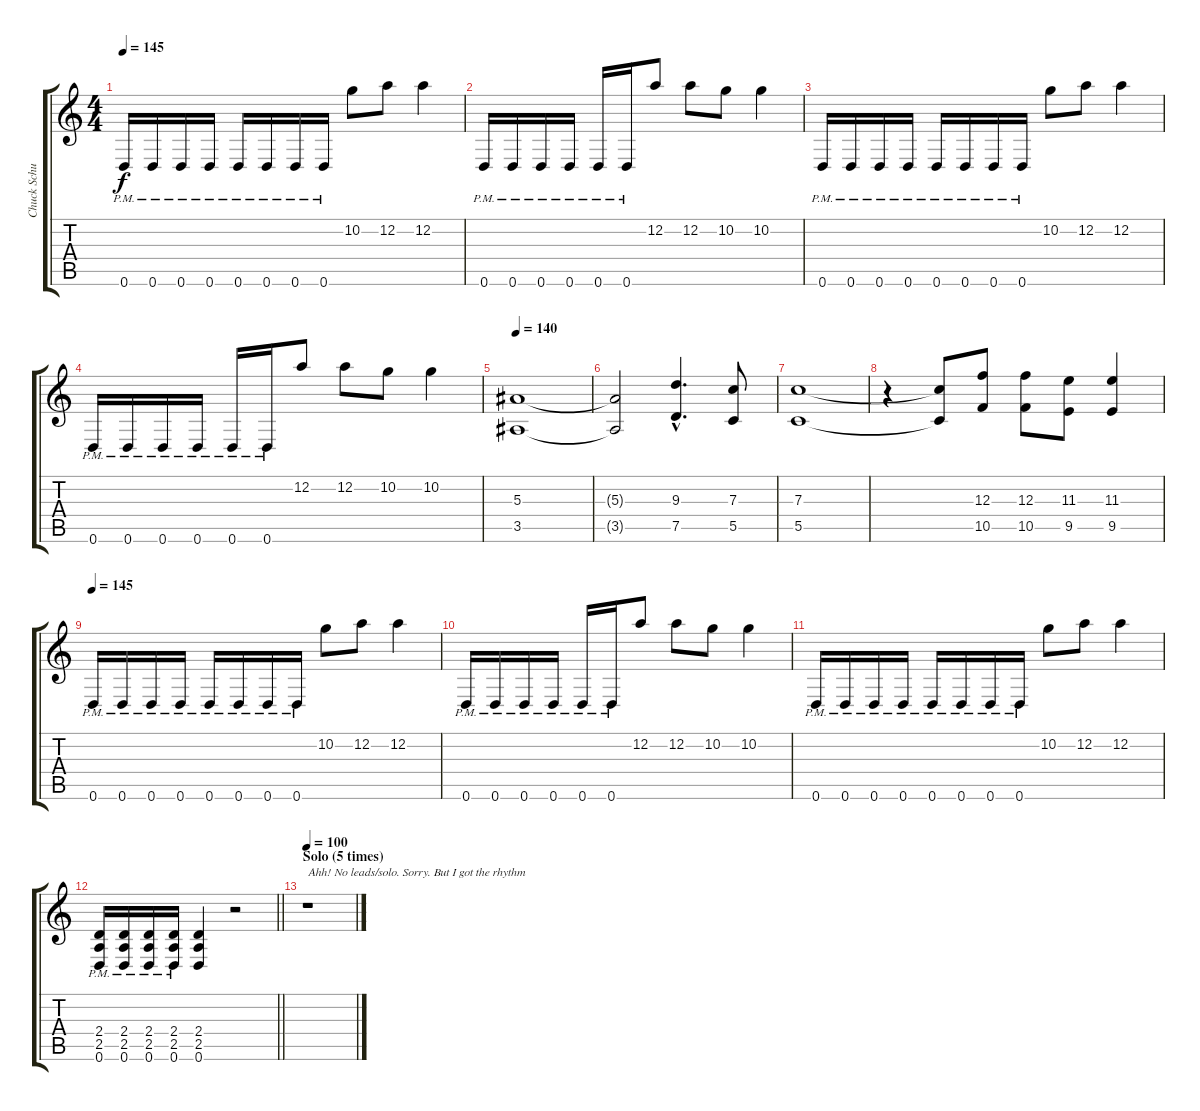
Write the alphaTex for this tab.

\track ("Chuck Schuldiner Lead" "Chuck Schu") {instrument distortionguitar}
\staff {score tabs}
\tuning (D4 A3 F3 C3 G2 D2) {hide}
\ts (4 4)
\tempo 145
\clef g2
\ks c
0.6{pm}.16{dy f} 0.6{pm}.16 0.6{pm}.16 0.6{pm}.16 0.6{pm}.16 0.6{pm}.16 0.6{pm}.16 0.6{pm}.16 10.2.8 12.2.8 12.2.4 |
0.6{pm}.16 0.6{pm}.16 0.6{pm}.16 0.6{pm}.16 0.6{pm}.16 0.6{pm}.16 12.2.8 12.2.8 10.2.8 10.2.4 |
0.6{pm}.16 0.6{pm}.16 0.6{pm}.16 0.6{pm}.16 0.6{pm}.16 0.6{pm}.16 0.6{pm}.16 0.6{pm}.16 10.2.8 12.2.8 12.2.4 |
0.6{pm}.16 0.6{pm}.16 0.6{pm}.16 0.6{pm}.16 0.6{pm}.16 0.6{pm}.16 12.2.8 12.2.8 10.2.8 10.2.4 |
\tempo 140
(5.3 3.5).1 |
(5.3{t} 3.5{t}).2 (9.3{hac} 7.5{hac}).4{d} (7.3 5.5).8 |
(7.3 5.5).1 |
r.4 (7.3{t} 5.5{t}).8 (12.3 10.5).8 (12.3 10.5).8 (11.3 9.5).8 (11.3 9.5).4 |
\tempo 145
0.6{pm}.16 0.6{pm}.16 0.6{pm}.16 0.6{pm}.16 0.6{pm}.16 0.6{pm}.16 0.6{pm}.16 0.6{pm}.16 10.2.8 12.2.8 12.2.4 |
0.6{pm}.16 0.6{pm}.16 0.6{pm}.16 0.6{pm}.16 0.6{pm}.16 0.6{pm}.16 12.2.8 12.2.8 10.2.8 10.2.4 |
0.6{pm}.16 0.6{pm}.16 0.6{pm}.16 0.6{pm}.16 0.6{pm}.16 0.6{pm}.16 0.6{pm}.16 0.6{pm}.16 10.2.8 12.2.8 12.2.4 |
\barLineRight lightlight
(2.4{pm} 2.5{pm} 0.6{pm}).16 (2.4{pm} 2.5{pm} 0.6{pm}).16 (2.4{pm} 2.5{pm} 0.6{pm}).16 (2.4{pm} 2.5{pm} 0.6{pm}).16 (2.4 2.5 0.6).4 r.2 |
\section ("" "Solo (5 times)")
\tempo 100
r.1{txt "Ahh! No leads/solo. Sorry. But I got the rhythm"}
